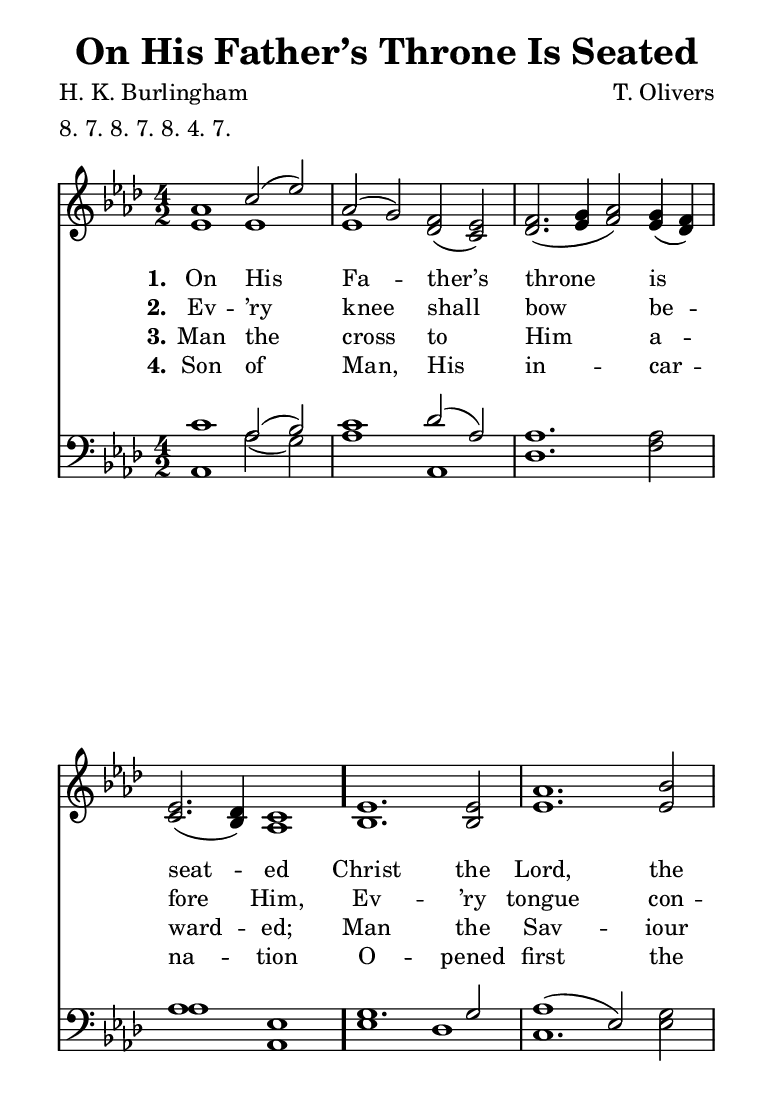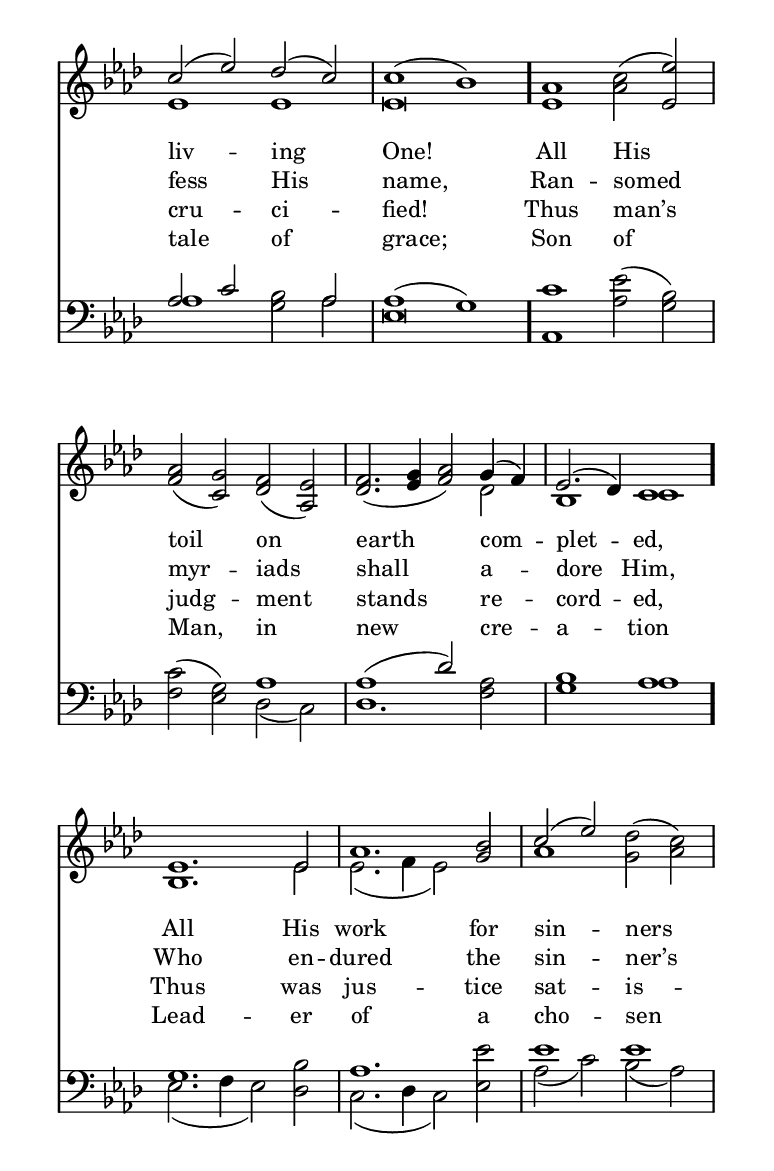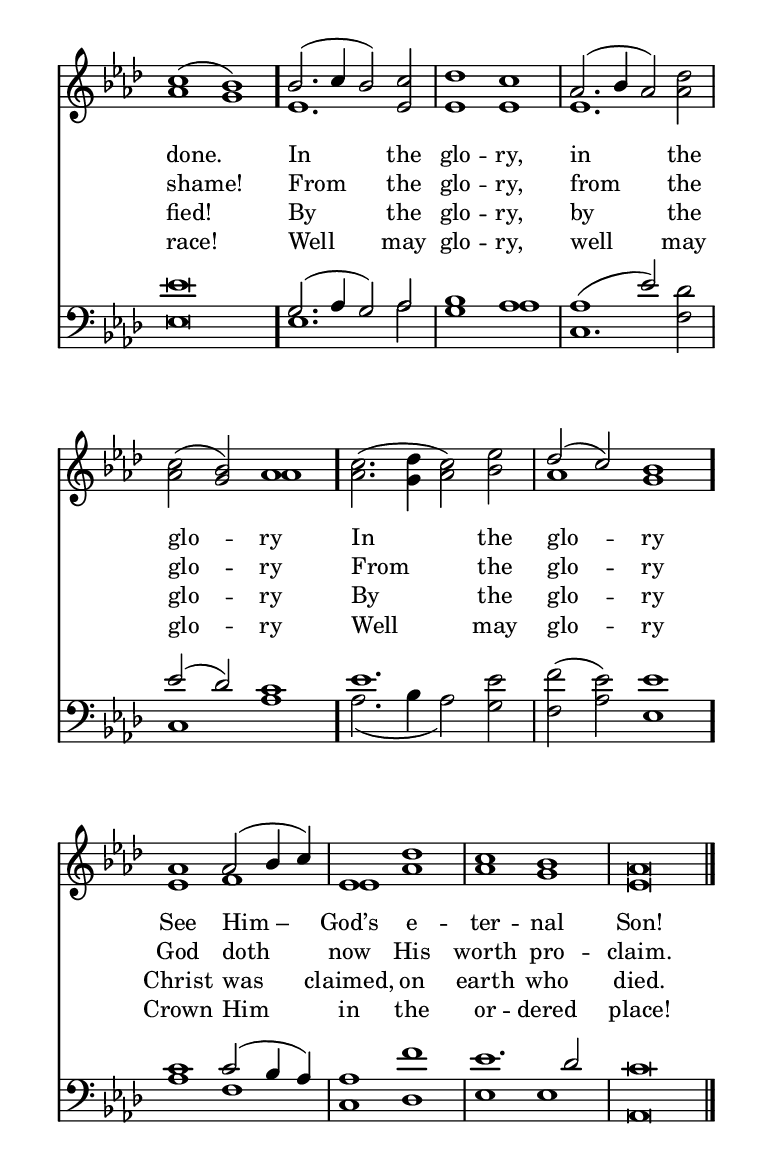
\include "common/global.ily"
\paper {
  \include "common/paper.ily"
  system-count = #(cond (is-eogsized 4) (#t #f))
}

\header{
  hymnnumber = "185"
  title = "On His Father’s Throne Is Seated"
  tunename = ""
  meter = "8. 7. 8. 7. 8. 4. 7." % original has 8. 7. 8. 7. 4. 7
  poet = "H. K. Burlingham"
  composer = "T. Olivers"
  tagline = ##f
}

% for fermata in MIDI
ta = { \tempo 2=100 }
tb = { \tempo 2=50 }

global = {
  \include "common/overrides.ily"
  \override Staff.TimeSignature.style = #'numbered
  \time 4/2
  \override Score.MetronomeMark.transparent = ##t % hide all fermata changes too
  \ta
  \key aes \major
  \autoBeamOff
}

notesSoprano = {
\global
\relative c'' {

  aes1 c2( ees) | aes,( g) f( ees) | f2.( g4 aes2) g4( f) | ees2.( des4) c1 |
  ees1. ees2 | aes1. bes2 | c2( ees) des( c) | c1( bes) |
  aes1 c2( ees) | aes,( g) f( ees) | f2.( g4 aes2) g4( f) | ees2.( des4) c1 |
  ees1. ees2 | aes1. bes2 | c( ees) des( c) | c1( bes) |
  bes2.( c4 bes2) c | des1 c | aes2.( bes4 aes2) des2 | c2( bes) aes1 |
  c2.( des4 c2) ees | des( c) bes1 |
  aes1 aes2( bes4 c) | ees,1 des' | c bes | aes\breve
  \bar "|."

}
}

notesAlto = {
\global
\relative e' {

  ees1 ees | ees des2( c) | des2.( ees4 f2) ees4( des) | c2.( bes4) aes1 |
  bes1. bes2 | ees1. ees2 | ees1 ees | ees\breve |
  ees1 aes2( ees) | f( c) des( aes) | des2.( ees4 f2) des2 | bes1 c |
  bes1. ees2 | ees2.( f4 ees2) g | aes1 g2( aes) | aes1( g) |
  ees1. ees2 | ees1 ees | ees1. aes2 | aes( g) aes1 |
  aes2.( g4 aes2) bes2 | aes1 g |
  ees1 f | ees aes | aes g | ees\breve

}
}

notesTenor = {
\global
\relative a {

  c1 aes2( bes) | c1 des2( aes) | aes1. aes2 | aes1 ees |
  g1. g2 | aes1( ees2) g2 | aes2 c bes aes | aes1( g) |
  c1 ees2( bes) | c( g) aes1 | aes1( des2) aes2 | bes1 aes |
  g1. bes2 | aes1. ees'2 | ees1 ees | ees\breve |
  g,2.( aes4 g2) aes | bes1 aes | aes1( ees'2) des | ees( des) c1 |
  ees1. ees2 | f2( ees) ees1 |
  c1 c2( bes4 aes) | aes1 f' | ees1. des2 | c\breve

}
}

notesBass = {
\global
\relative f, {

  aes1 aes'2( g) | aes1 aes, | des1. f2 | aes1 aes, |
  ees'1 des | c1. ees2 | aes1 g2 aes | ees\breve
  aes,1 aes'2( g) | f( ees) des( c) | des1. f2 | g1 aes1 |
  ees2.( f4 ees2) des | c2.( des4 c2) ees2 | aes( c) bes( aes) | ees\breve |
  ees1. aes2 | g1 aes | c,1. f2 | c1 aes' |
  aes2.( bes4 aes2) g | f( aes) ees1 |
  aes1 f | c des | ees ees | aes,\breve

}
}

wordsA = \lyricmode {
\set stanza = "1."

On His Fa -- ther’s throne is seat -- ed \bar "."
Christ the Lord, the liv -- ing One! \bar "."
All His toil on earth com -- plet -- ed, \bar "."
All His work for sin -- ners done. \bar "."
In the glo -- ry, in the glo -- ry \bar "."
%{HIDE>%} In the glo -- ry \bar "." %{<HIDE%}
See Him_– God’s e -- ter -- nal Son! \bar "."

}

wordsB = \lyricmode {
\set stanza = "2."

Ev -- ’ry knee shall bow be -- fore Him,
Ev -- ’ry tongue con -- fess His name,
Ran -- somed myr -- iads shall a -- dore Him,
Who en -- dured the sin -- ner’s shame!
From the glo -- ry, from the glo -- ry
%{HIDE>%} From the glo -- ry %{<HIDE%}
God doth now His worth pro -- claim.

}

wordsC = \lyricmode {
\set stanza = "3."

Man the cross to Him a -- ward -- ed;
Man the Sav -- iour cru -- ci -- fied!
Thus man’s judg -- ment stands re -- cord -- ed,
Thus was jus -- tice sat -- is -- fied!
By the glo -- ry, by the glo -- ry
%{HIDE>%} By the glo -- ry %{<HIDE%}
Christ was claimed, on earth who died.

}

wordsD = \lyricmode {
\set stanza = "4."

Son of Man, His in -- car -- na -- tion
O -- pened first the tale of grace;
Son of Man, in new cre -- a -- tion
Lead -- er of a cho -- sen race!
Well may glo -- ry, well may glo -- ry
%{HIDE>%} Well may glo -- ry %{<HIDE%}
Crown Him in the or -- dered place!

}

\score {
  \context ChoirStaff <<
    \context Staff = upper <<
      \set Staff.autoBeaming = ##f
      \set ChoirStaff.systemStartDelimiter = #'SystemStartBar
      \set ChoirStaff.printPartCombineTexts = ##f
      \partcombine #'(2 . 11) \notesSoprano \notesAlto
      \context NullVoice = sopranos { \voiceOne << \notesSoprano >> }
      \context Lyrics = one   \lyricsto sopranos \wordsA
      \context Lyrics = two   \lyricsto sopranos \wordsB
      \context Lyrics = three \lyricsto sopranos \wordsC
      \context Lyrics = four  \lyricsto sopranos \wordsD
    >>
    \context Staff = men <<
      \set Staff.autoBeaming = ##f
      \clef bass
      \set ChoirStaff.printPartCombineTexts = ##f
      \partcombine #'(2 . 11) \notesTenor \notesBass
    >>
  >>
  \layout {
    \include "common/layout.ily"
  }
  #(cond ((ly:get-option 'eog-midi-permitted) #{ \midi{
    \include "common/midi.ily"
  } #}))
}

\version "2.19.49"  % necessary for upgrading to future LilyPond versions.

% vi:set et ts=2 sw=2 ai nocindent syntax=lilypond:
